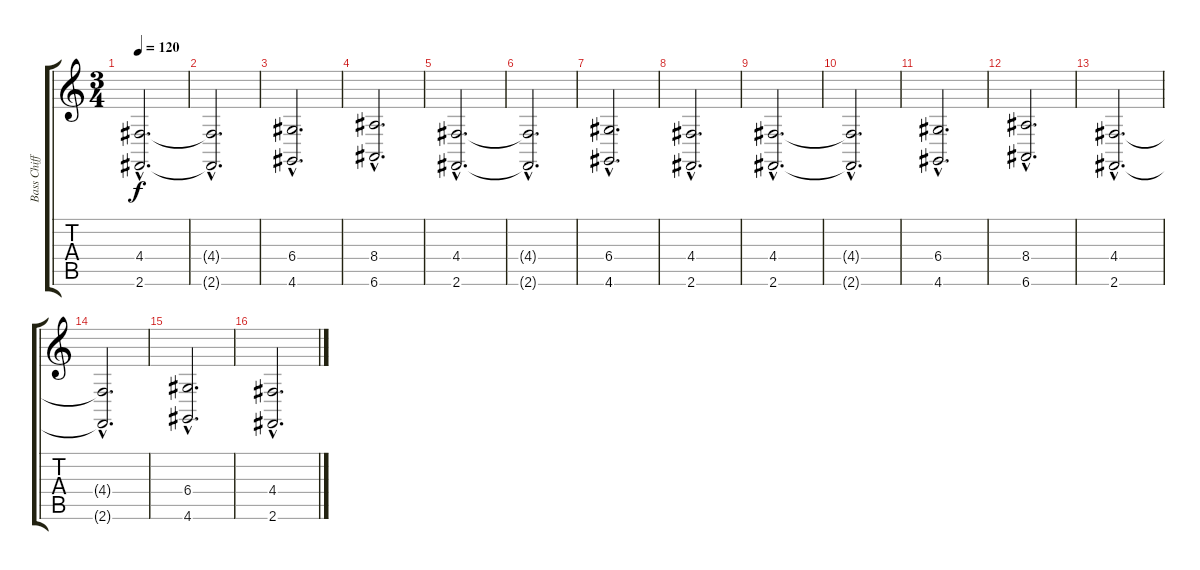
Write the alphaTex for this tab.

\track ("Bass Chiff Lead" "Bass Chiff") {instrument lead4chiff}
\staff {score tabs}
\tuning (E4 B3 G3 D3 A2 E2) {hide}
\ts (3 4)
\tempo 120
\clef g2
\ks c
(4.4{hac} 2.6{hac}).2{d dy f} |
(4.4{hac t} 2.6{hac t}).2{d} |
(6.4{hac} 4.6{hac}).2{d} |
(8.4{hac} 6.6{hac}).2{d} |
(4.4{hac} 2.6{hac}).2{d} |
(4.4{hac t} 2.6{hac t}).2{d} |
(6.4{hac} 4.6{hac}).2{d} |
(4.4{hac} 2.6{hac}).2{d} |
(4.4{hac} 2.6{hac}).2{d} |
(4.4{hac t} 2.6{hac t}).2{d} |
(6.4{hac} 4.6{hac}).2{d} |
(8.4{hac} 6.6{hac}).2{d} |
(4.4{hac} 2.6{hac}).2{d} |
(4.4{hac t} 2.6{hac t}).2{d} |
(6.4{hac} 4.6{hac}).2{d} |
(4.4{hac} 2.6{hac}).2{d}
